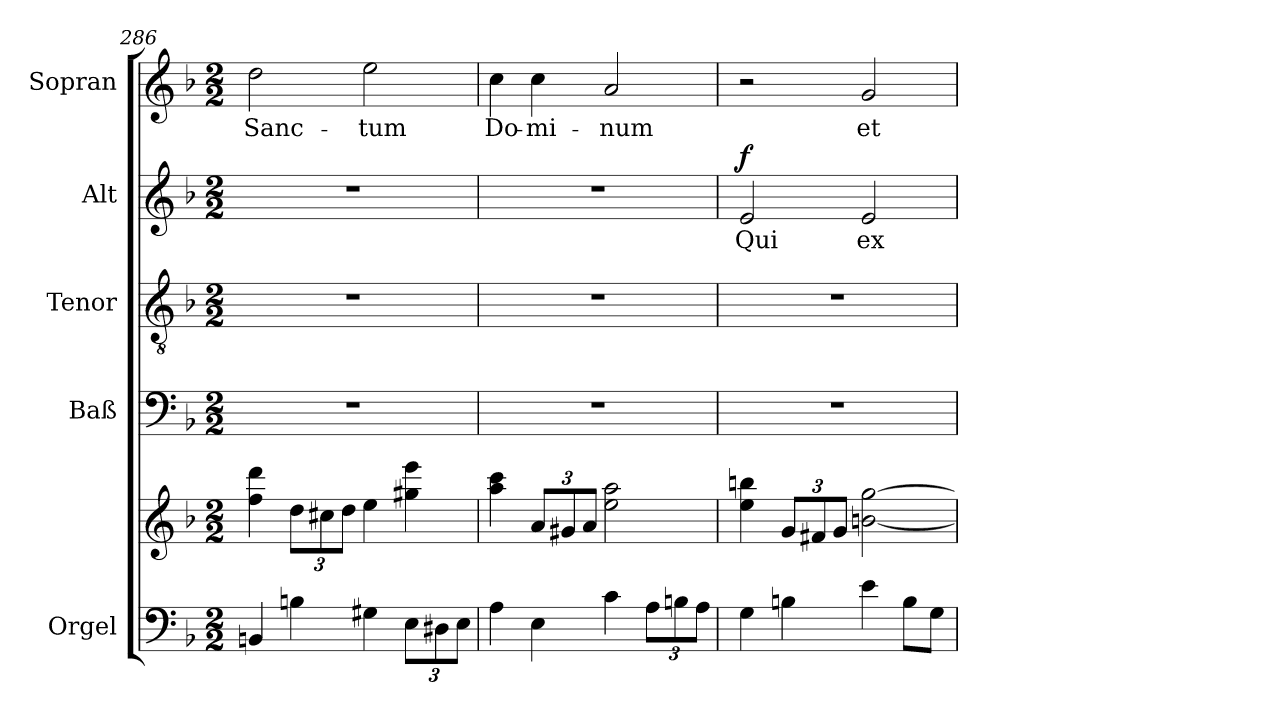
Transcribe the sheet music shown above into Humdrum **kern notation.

**kern	**kern	**kern	**kern	**kern	**text	**dynam	**kern	**text
*part5	*part5	*part4	*part3	*part2	*part2	*part2	*part1	*part1
*staff6	*staff5	*staff4	*staff3	*staff2	*staff2	*staff2	*staff1	*staff1
*I"Orgel	*	*I"Baß	*I"Tenor	*I"Alt	*	*	*I"Sopran	*
*I'Org.	*	*	*	*	*	*	*	*
*clefF4	*clefG2	*clefF4	*clefGv2	*clefG2	*	*	*clefG2	*
*k[b-]	*k[b-]	*k[b-]	*k[b-]	*k[b-]	*	*	*k[b-]	*
*F:	*F:	*F:	*F:	*F:	*	*	*F:	*
*M2/2	*M2/2	*M2/2	*M2/2	*M2/2	*	*	*M2/2	*
=286	=286	=286	=286	=286	=286	=286	=286	=286
!	!	!	!	!	!	!	!	!LO:LY:b
4BBn/	4ff\ 4ddd\	1r	1r	1r	.	.	2dd\	Sanc-
*	*Xbrackettup	*	*	*	*	*	*	*
4Bn\	12dd\L	.	.	.	.	.	.	.
.	12cc#X\	.	.	.	.	.	.	.
.	12dd\J	.	.	.	.	.	.	.
!	!	!	!	!	!	!	!	!LO:LY:b
4G#X\	4ee\	.	.	.	.	.	2ee\	-tum
12E\L	4gg#X\ 4eee\	.	.	.	.	.	.	.
12D#X\	.	.	.	.	.	.	.	.
12E\J	.	.	.	.	.	.	.	.
!!LO:PB:g=z
=287	=287	=287	=287	=287	=287	=287	=287	=287
!	!	!	!	!	!	!	!	!LO:LY:b
4A\	4aa\ 4ccc\	1r	1r	1r	.	.	4cc\	Do-
!	!	!	!	!	!	!	!	!LO:LY:b
4E\	12a/L	.	.	.	.	.	4cc\	-mi-
.	12g#X/	.	.	.	.	.	.	.
.	12a/J	.	.	.	.	.	.	.
!	!	!	!	!	!	!	!	!LO:LY:b
4c\	2ee\ 2aa\	.	.	.	.	.	2a/	-num
12A\L	.	.	.	.	.	.	.	.
12Bn\	.	.	.	.	.	.	.	.
12A\J	.	.	.	.	.	.	.	.
=288	=288	=288	=288	=288	=288	=288	=288	=288
!	!	!	!	!	!LO:LY:b	!LO:DY:a	!	!
4G\	4ee\ 4bbn\	1r	1r	2e/	Qui	f	2r	.
4Bn\	12g/L	.	.	.	.	.	.	.
.	12f#X/	.	.	.	.	.	.	.
.	12g/J	.	.	.	.	.	.	.
!	!	!	!	!	!LO:LY:b	!	!	!LO:LY:b
4e\	[2bn\ [2gg\	.	.	2e/	ex	.	2g/	et
8B\L	.	.	.	.	.	.	.	.
8G\J	.	.	.	.	.	.	.	.
=	=	=	=	=	=	=	=	=
*-	*-	*-	*-	*-	*-	*-	*-	*-
